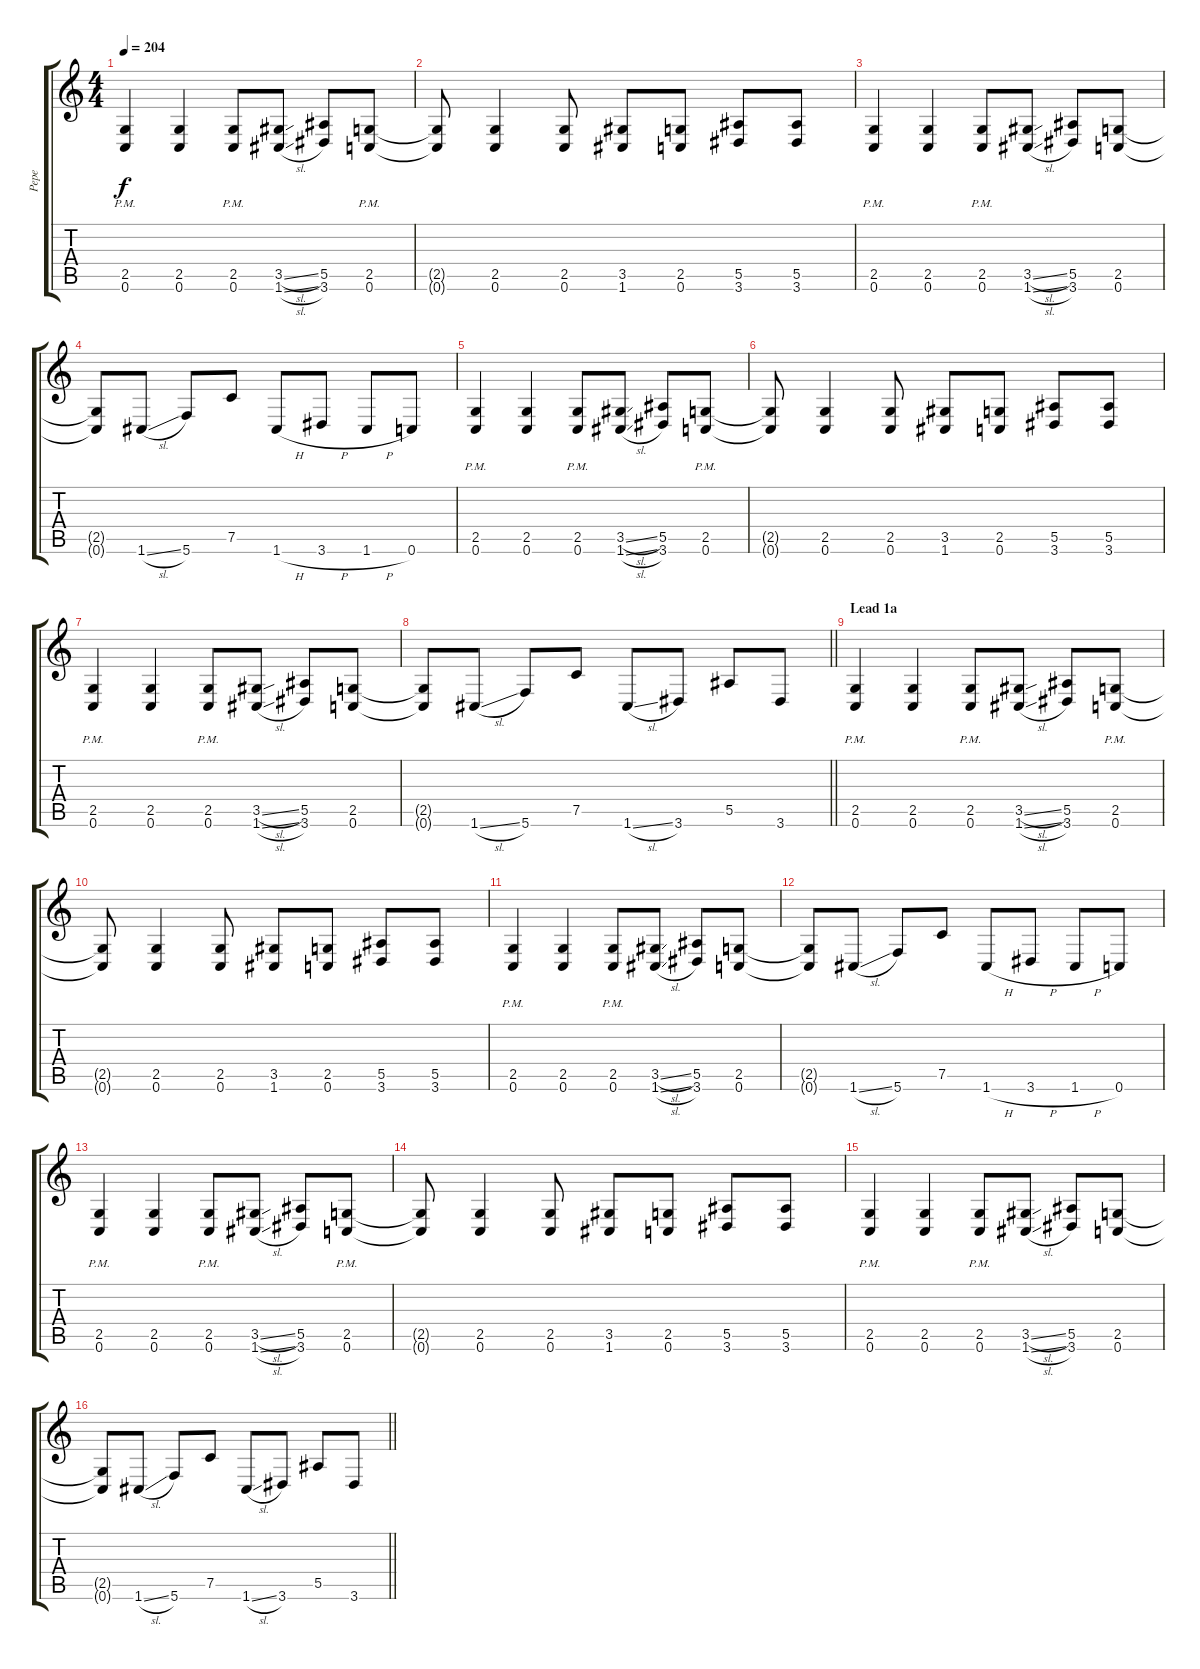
\track ("Pepe" "Pepe") {instrument overdrivenguitar}
\staff {score tabs}
\tuning (C4 G3 Eb3 Bb2 F2 C2) {hide}
\ts (4 4)
\tempo 204
\clef g2
\ks c
(2.5{pm} 0.6{pm}).4{dy f} (2.5 0.6).4 (2.5{pm} 0.6{pm}).8 (3.5{sl} 1.6{sl}).8 (5.5 3.6).8 (2.5{pm} 0.6{pm}).8 |
(2.5{t} 0.6{t}).8 (2.5 0.6).4 (2.5 0.6).8 (3.5 1.6).8 (2.5 0.6).8 (5.5 3.6).8 (5.5 3.6).8 |
(2.5{pm} 0.6{pm}).4 (2.5 0.6).4 (2.5{pm} 0.6).8 (3.5{sl} 1.6{sl}).8 (5.5 3.6).8 (2.5 0.6).8 |
(2.5{t} 0.6{t}).8 1.6{sl}.8 5.6.8 7.5.8 1.6{h}.8 3.6{h}.8 1.6{h}.8 0.6.8 |
(2.5{pm} 0.6{pm}).4 (2.5 0.6).4 (2.5{pm} 0.6{pm}).8 (3.5{sl} 1.6{sl}).8 (5.5 3.6).8 (2.5{pm} 0.6{pm}).8 |
(2.5{t} 0.6{t}).8 (2.5 0.6).4 (2.5 0.6).8 (3.5 1.6).8 (2.5 0.6).8 (5.5 3.6).8 (5.5 3.6).8 |
(2.5{pm} 0.6{pm}).4 (2.5 0.6).4 (2.5{pm} 0.6).8 (3.5{sl} 1.6{sl}).8 (5.5 3.6).8 (2.5 0.6).8 |
\barLineRight lightlight
(2.5{t} 0.6{t}).8 1.6{sl}.8 5.6.8 7.5.8 1.6{sl}.8 3.6.8 5.5.8 3.6.8 |
\section ("" "Lead 1a")
(2.5{pm} 0.6{pm}).4 (2.5 0.6).4 (2.5{pm} 0.6{pm}).8 (3.5{sl} 1.6{sl}).8 (5.5 3.6).8 (2.5{pm} 0.6{pm}).8 |
(2.5{t} 0.6{t}).8 (2.5 0.6).4 (2.5 0.6).8 (3.5 1.6).8 (2.5 0.6).8 (5.5 3.6).8 (5.5 3.6).8 |
(2.5{pm} 0.6{pm}).4 (2.5 0.6).4 (2.5{pm} 0.6).8 (3.5{sl} 1.6{sl}).8 (5.5 3.6).8 (2.5 0.6).8 |
(2.5{t} 0.6{t}).8 1.6{sl}.8 5.6.8 7.5.8 1.6{h}.8 3.6{h}.8 1.6{h}.8 0.6.8 |
(2.5{pm} 0.6{pm}).4 (2.5 0.6).4 (2.5{pm} 0.6{pm}).8 (3.5{sl} 1.6{sl}).8 (5.5 3.6).8 (2.5{pm} 0.6{pm}).8 |
(2.5{t} 0.6{t}).8 (2.5 0.6).4 (2.5 0.6).8 (3.5 1.6).8 (2.5 0.6).8 (5.5 3.6).8 (5.5 3.6).8 |
(2.5{pm} 0.6{pm}).4 (2.5 0.6).4 (2.5{pm} 0.6).8 (3.5{sl} 1.6{sl}).8 (5.5 3.6).8 (2.5 0.6).8 |
\barLineRight lightlight
(2.5{t} 0.6{t}).8 1.6{sl}.8 5.6.8 7.5.8 1.6{sl}.8 3.6.8 5.5.8 3.6.8
